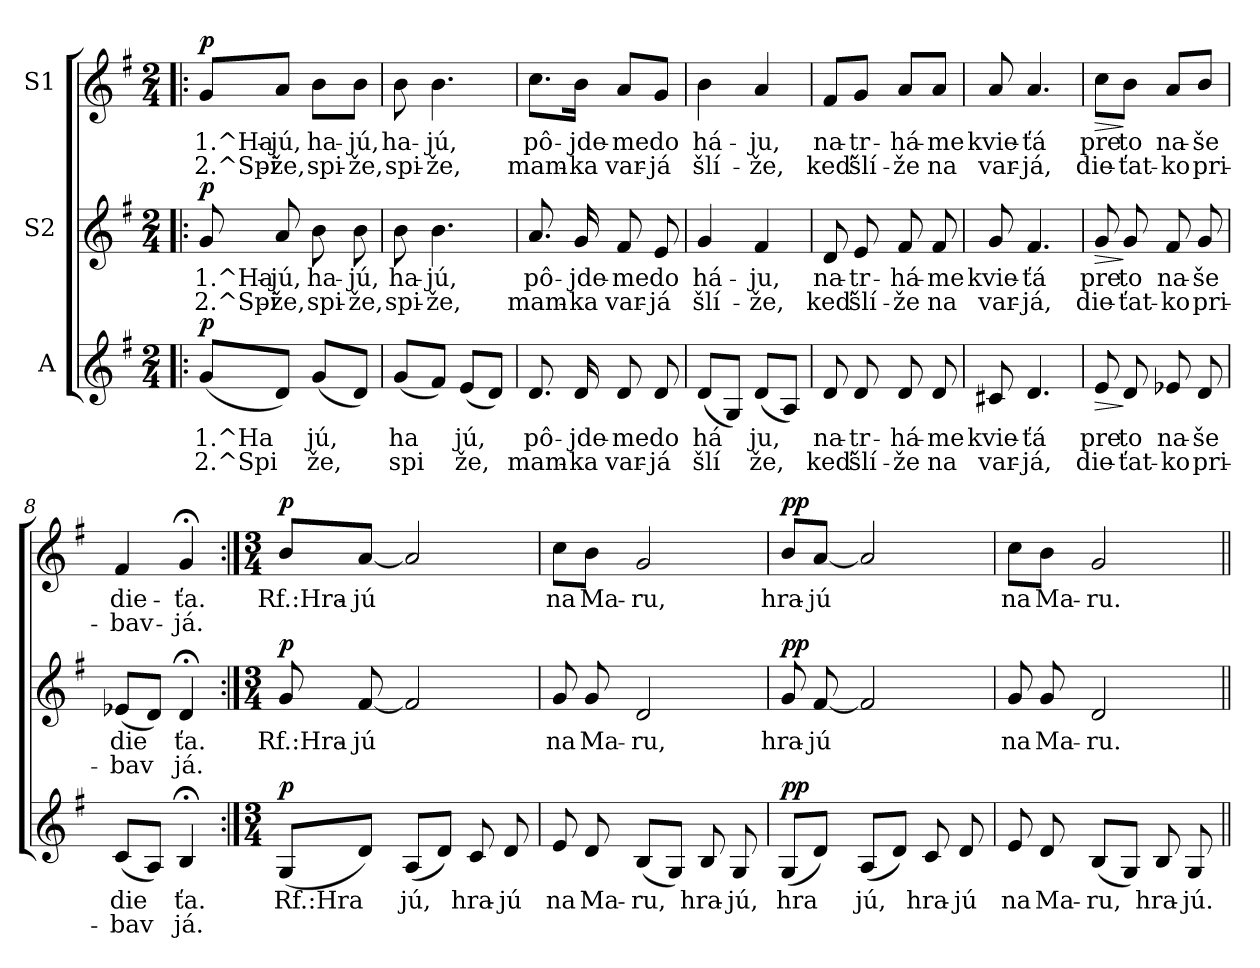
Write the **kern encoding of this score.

**kern	**text	**text	**dynam	**kern	**text	**text	**dynam	**kern	**text	**text	**dynam
*part3	*part3	*part3	*part3	*part2	*part2	*part2	*part2	*part1	*part1	*part1	*part1
*staff3	*staff3	*staff3	*staff3	*staff2	*staff2	*staff2	*staff2	*staff1	*staff1	*staff1	*staff1
*I"A	*	*	*	*I"S2	*	*	*	*I"S1	*	*	*
!!LO:PB:g=z
*stria5	*	*	*	*stria5	*	*	*	*stria5	*	*	*
*clefG2	*	*	*	*clefG2	*	*	*	*clefG2	*	*	*
*k[f#]	*	*	*	*k[f#]	*	*	*	*k[f#]	*	*	*
*G:	*	*	*	*G:	*	*	*	*G:	*	*	*
*M2/4	*	*	*	*M2/4	*	*	*	*M2/4	*	*	*
=1!|:	=1!|:	=1!|:	=1!|:	=1!|:	=1!|:	=1!|:	=1!|:	=1!|:	=1!|:	=1!|:	=1!|:
!	!LO:LY:b:rj	!LO:LY:b:rj	!LO:DY:a	!	!LO:LY:b:rj	!LO:LY:b:rj	!LO:DY:a	!	!LO:LY:b:rj	!LO:LY:b:rj	!LO:DY:a
(<8g/L	1.^Ha-	-2.^Spi-	p	8g/	1.^Ha-	-2.^Spi-	p	8g/L	1.^Ha-	-2.^Spi-	p
!	!LO:LY:b:rj	!LO:LY:b:rj	!	!	!LO:LY:b:rj	!LO:LY:b:rj	!	!	!LO:LY:b:rj	!LO:LY:b:rj	!
8d/J)	--	-	.	8a/	-jú,	že,	.	8a/J	-jú,	že,	.
!	!LO:LY:b:rj	!LO:LY:b:rj	!	!	!LO:LY:b:rj	!LO:LY:b:rj	!	!	!LO:LY:b:rj	!LO:LY:b:rj	!
(<8g/L	jú,	že,	.	8b\	ha-	-spi-	.	8b\L	ha-	-spi-	.
!	!LO:LY:b:rj	!LO:LY:b:rj	!	!	!LO:LY:b:rj	!LO:LY:b:rj	!	!	!LO:LY:b:rj	!LO:LY:b:rj	!
8d/J)	.	.	.	8b\	-jú,	že,	.	8b\J	-jú,	že,	.
=2	=2	=2	=2	=2	=2	=2	=2	=2	=2	=2	=2
!	!LO:LY:b:rj	!LO:LY:b:rj	!	!	!LO:LY:b:rj	!LO:LY:b:rj	!	!	!LO:LY:b:rj	!LO:LY:b:rj	!
(<8g/L	ha-	-spi-	.	8b\	ha-	-spi-	.	8b\	ha-	-spi-	.
!	!LO:LY:b:rj	!LO:LY:b:rj	!	!	!LO:LY:b:rj	!LO:LY:b:rj	!	!	!LO:LY:b:rj	!LO:LY:b:rj	!
8f#/J)	--	-	.	4.b\	-jú,	že,	.	4.b\	-jú,	že,	.
!	!LO:LY:b:rj	!LO:LY:b:rj	!	!	!	!	!	!	!	!	!
(<8e/L	jú,	že,	.	.	.	.	.	.	.	.	.
!	!LO:LY:b:rj	!LO:LY:b:rj	!	!	!	!	!	!	!	!	!
8d/J)	.	.	.	.	.	.	.	.	.	.	.
=3	=3	=3	=3	=3	=3	=3	=3	=3	=3	=3	=3
!	!LO:LY:b:rj	!LO:LY:b:rj	!	!	!LO:LY:b:rj	!LO:LY:b:rj	!	!	!LO:LY:b:rj	!LO:LY:b:rj	!
8.d/	pô-	-mam-	.	8.a/	pô-	-mam-	.	8.cc\L	pô-	-mam-	.
!	!LO:LY:b:rj	!LO:LY:b:rj	!	!	!LO:LY:b:rj	!LO:LY:b:rj	!	!	!LO:LY:b:rj	!LO:LY:b:rj	!
16d/	-jde-	-ka	.	16g/	-jde-	-ka	.	16b\Jk	-jde-	-ka	.
!	!LO:LY:b:rj	!LO:LY:b:rj	!	!	!LO:LY:b:rj	!LO:LY:b:rj	!	!	!LO:LY:b:rj	!LO:LY:b:rj	!
8d/	me	var-	.	8f#/	me	var-	.	8a/L	me	var-	.
!	!LO:LY:b:rj	!LO:LY:b:rj	!	!	!LO:LY:b:rj	!LO:LY:b:rj	!	!	!LO:LY:b:rj	!LO:LY:b:rj	!
8d/	-do	já	.	8e/	-do	já	.	8g/J	-do	já	.
=4	=4	=4	=4	=4	=4	=4	=4	=4	=4	=4	=4
!	!LO:LY:b:rj	!LO:LY:b:rj	!	!	!LO:LY:b:rj	!LO:LY:b:rj	!	!	!LO:LY:b:rj	!LO:LY:b:rj	!
(>8d/L	há-	-šlí-	.	4g/	há-	-šlí-	.	4b\	há-	-šlí-	.
!	!LO:LY:b:rj	!LO:LY:b:rj	!	!	!	!	!	!	!	!	!
8G/J)	--	-	.	.	.	.	.	.	.	.	.
!	!LO:LY:b:rj	!LO:LY:b:rj	!	!	!LO:LY:b:rj	!LO:LY:b:rj	!	!	!LO:LY:b:rj	!LO:LY:b:rj	!
(>8d/L	ju,	že,	.	4f#/	-ju,	že,	.	4a/	-ju,	že,	.
!	!LO:LY:b:rj	!LO:LY:b:rj	!	!	!	!	!	!	!	!	!
8A/J)	.	.	.	.	.	.	.	.	.	.	.
=5	=5	=5	=5	=5	=5	=5	=5	=5	=5	=5	=5
!	!LO:LY:b:rj	!LO:LY:b:rj	!	!	!LO:LY:b:rj	!LO:LY:b:rj	!	!	!LO:LY:b:rj	!LO:LY:b:rj	!
8d/	na-	-keď	.	8d/	na-	-keď	.	8f#/L	na-	-keď	.
!	!LO:LY:b:rj	!LO:LY:b:rj	!	!	!LO:LY:b:rj	!LO:LY:b:rj	!	!	!LO:LY:b:rj	!LO:LY:b:rj	!
8d/	tr-	-šlí-	.	8e/	tr-	-šlí-	.	8g/J	tr-	-šlí-	.
!	!LO:LY:b:rj	!LO:LY:b:rj	!	!	!LO:LY:b:rj	!LO:LY:b:rj	!	!	!LO:LY:b:rj	!LO:LY:b:rj	!
8d/	-há-	-že	.	8f#/	-há-	-že	.	8a/L	-há-	-že	.
!	!LO:LY:b:rj	!LO:LY:b:rj	!	!	!LO:LY:b:rj	!LO:LY:b:rj	!	!	!LO:LY:b:rj	!LO:LY:b:rj	!
8d/	me	na	.	8f#/	me	na	.	8a/J	me	na	.
=6	=6	=6	=6	=6	=6	=6	=6	=6	=6	=6	=6
!	!LO:LY:b:rj	!LO:LY:b:rj	!	!	!LO:LY:b:rj	!LO:LY:b:rj	!	!	!LO:LY:b:rj	!LO:LY:b:rj	!
8c#X/	kvie-	-var-	.	8g/	kvie-	-var-	.	8a/	kvie-	-var-	.
!	!LO:LY:b:rj	!LO:LY:b:rj	!	!	!LO:LY:b:rj	!LO:LY:b:rj	!	!	!LO:LY:b:rj	!LO:LY:b:rj	!
4.d/	-ťá	já,	.	4.f#/	-ťá	já,	.	4.a/	-ťá	já,	.
!!LO:LB:g=z
=7	=7	=7	=7	=7	=7	=7	=7	=7	=7	=7	=7
!	!LO:LY:b:rj	!LO:LY:b:rj	!LO:HP:b	!	!LO:LY:b:rj	!LO:LY:b:rj	!LO:HP:b	!	!LO:LY:b:rj	!LO:LY:b:rj	!LO:HP:b
8e/	pre	die-	>	8g/	pre	die-	>	8cc\L	pre	die-	>
!	!LO:LY:b:rj	!LO:LY:b:rj	!	!	!LO:LY:b:rj	!LO:LY:b:rj	!	!	!LO:LY:b:rj	!LO:LY:b:rj	!
8d/	-to	ťat-	]	8g/	-to	ťat-	]	8b\J	-to	ťat-	]
!	!LO:LY:b:rj	!LO:LY:b:rj	!	!	!LO:LY:b:rj	!LO:LY:b:rj	!	!	!LO:LY:b:rj	!LO:LY:b:rj	!
8e-X/	-na-	-ko	.	8f#/	-na-	-ko	.	8a/L	-na-	-ko	.
!	!LO:LY:b:rj	!LO:LY:b:rj	!	!	!LO:LY:b:rj	!LO:LY:b:rj	!	!	!LO:LY:b:rj	!LO:LY:b:rj	!
8d/	še	pri-	.	8g/	še	pri-	.	8b/J	še	pri-	.
=8	=8	=8	=8	=8	=8	=8	=8	=8	=8	=8	=8
!	!LO:LY:b:rj	!LO:LY:b:rj	!	!	!LO:LY:b:rj	!LO:LY:b:rj	!	!	!LO:LY:b:rj	!LO:LY:b:rj	!
(>8c/L	-die-	-bav-	.	(<8e-X/L	-die-	-bav-	.	4f#/	-die-	-bav-	.
!	!LO:LY:b:rj	!LO:LY:b:rj	!	!	!LO:LY:b:rj	!LO:LY:b:rj	!	!	!	!	!
8A/J)	--	-	.	8d/J)	--	-	.	.	.	.	.
!	!LO:LY:b:rj	!LO:LY:b:rj	!	!	!LO:LY:b:rj	!LO:LY:b:rj	!	!	!LO:LY:b:rj	!LO:LY:b:rj	!
4B;</	ťa.	já.	.	4d;</	ťa.	já.	.	4g;</	-ťa.	já.	.
=9:|!	=9:|!	=9:|!	=9:|!	=9:|!	=9:|!	=9:|!	=9:|!	=9:|!	=9:|!	=9:|!	=9:|!
*M3/4	*	*	*	*M3/4	*	*	*	*M3/4	*	*	*
!	!LO:LY:b:rj	!	!LO:DY:a	!	!LO:LY:b:rj	!	!LO:DY:a	!	!LO:LY:b:rj	!	!LO:DY:a
(>8G/L	Rf.:Hra-	.	p	8g/	Rf.:Hra-	.	p	8b/L	Rf.:Hra-	.	p
!	!LO:LY:b:rj	!	!	!	!LO:LY:b:rj	!	!	!	!LO:LY:b:rj	!	!
8d/J)	--	.	.	[<8f#/	-jú	.	.	[<8a/J	-jú	.	.
!	!LO:LY:b:rj	!	!	!	!LO:LY:b:rj	!	!	!	!LO:LY:b:rj	!	!
(>8A/L	-jú,	.	.	2f#/]	.	.	.	2a/]	.	.	.
!	!LO:LY:b:rj	!	!	!	!	!	!	!	!	!	!
8d/J)	.	.	.	.	.	.	.	.	.	.	.
!	!LO:LY:b:rj	!	!	!	!	!	!	!	!	!	!
8c/	hra-	.	.	.	.	.	.	.	.	.	.
!	!LO:LY:b:rj	!	!	!	!	!	!	!	!	!	!
8d/	-jú	.	.	.	.	.	.	.	.	.	.
=10	=10	=10	=10	=10	=10	=10	=10	=10	=10	=10	=10
!	!LO:LY:b:rj	!	!	!	!LO:LY:b:rj	!	!	!	!LO:LY:b:rj	!	!
8e/	na	.	.	8g/	na	.	.	8cc\L	na	.	.
!	!LO:LY:b:rj	!	!	!	!LO:LY:b:rj	!	!	!	!LO:LY:b:rj	!	!
8d/	Ma-	.	.	8g/	Ma-	.	.	8b\J	Ma-	.	.
!	!LO:LY:b:rj	!	!	!	!LO:LY:b:rj	!	!	!	!LO:LY:b:rj	!	!
(>8B/L	-ru,	.	.	2d/	-ru,	.	.	2g/	-ru,	.	.
!	!LO:LY:b:rj	!	!	!	!	!	!	!	!	!	!
8G/J)	.	.	.	.	.	.	.	.	.	.	.
!	!LO:LY:b:rj	!	!	!	!	!	!	!	!	!	!
8B/	hra-	.	.	.	.	.	.	.	.	.	.
!	!LO:LY:b:rj	!	!	!	!	!	!	!	!	!	!
8G/	-jú,	.	.	.	.	.	.	.	.	.	.
=11	=11	=11	=11	=11	=11	=11	=11	=11	=11	=11	=11
!	!LO:LY:b:rj	!	!LO:DY:a	!	!LO:LY:b:rj	!	!LO:DY:a	!	!LO:LY:b:rj	!	!LO:DY:a
(>8G/L	hra-	.	pp	8g/	hra-	.	pp	8b/L	hra-	.	pp
!	!LO:LY:b:rj	!	!	!	!LO:LY:b:rj	!	!	!	!LO:LY:b:rj	!	!
8d/J)	--	.	.	[<8f#/	-jú	.	.	[<8a/J	-jú	.	.
!	!LO:LY:b:rj	!	!	!	!LO:LY:b:rj	!	!	!	!LO:LY:b:rj	!	!
(>8A/L	-jú,	.	.	2f#/]	.	.	.	2a/]	.	.	.
!	!LO:LY:b:rj	!	!	!	!	!	!	!	!	!	!
8d/J)	.	.	.	.	.	.	.	.	.	.	.
!	!LO:LY:b:rj	!	!	!	!	!	!	!	!	!	!
8c/	hra-	.	.	.	.	.	.	.	.	.	.
!	!LO:LY:b:rj	!	!	!	!	!	!	!	!	!	!
8d/	-jú	.	.	.	.	.	.	.	.	.	.
!!LO:LB:g=z
=12	=12	=12	=12	=12	=12	=12	=12	=12	=12	=12	=12
!	!LO:LY:b:rj	!	!	!	!LO:LY:b:rj	!	!	!	!LO:LY:b:rj	!	!
8e/	na	.	.	8g/	na	.	.	8cc\L	na	.	.
!	!LO:LY:b:rj	!	!	!	!LO:LY:b:rj	!	!	!	!LO:LY:b:rj	!	!
8d/	Ma-	.	.	8g/	Ma-	.	.	8b\J	Ma-	.	.
!	!LO:LY:b:rj	!	!	!	!LO:LY:b:rj	!	!	!	!LO:LY:b:rj	!	!
(>8B/L	-ru,	.	.	2d/	-ru.	.	.	2g/	-ru.	.	.
!	!LO:LY:b:rj	!	!	!	!	!	!	!	!	!	!
8G/J)	.	.	.	.	.	.	.	.	.	.	.
!	!LO:LY:b:rj	!	!	!	!	!	!	!	!	!	!
8B/	hra-	.	.	.	.	.	.	.	.	.	.
!	!LO:LY:b:rj	!	!	!	!	!	!	!	!	!	!
8G/	-jú.	.	.	.	.	.	.	.	.	.	.
=||	=||	=||	=||	=||	=||	=||	=||	=||	=||	=||	=||
*-	*-	*-	*-	*-	*-	*-	*-	*-	*-	*-	*-
